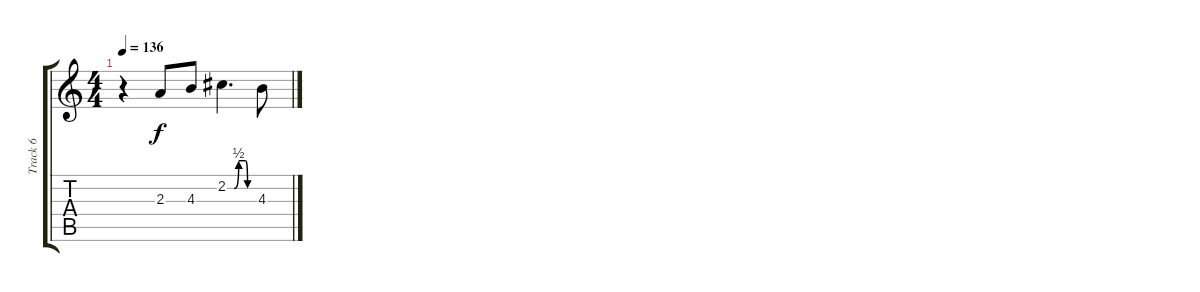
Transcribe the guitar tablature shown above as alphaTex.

\track ("Track 6" "Track 6") {instrument distortionguitar}
\staff {score tabs}
\tuning (E4 B3 G3 D3 A2 E2) {hide}
\ts (4 4)
\tempo 136
\clef g2
\ks c
r.4{dy f} 2.3.8 4.3.8 2.2{be (custom 0 0 15 0 25 2 40 2 45 0 60 0)}.4{d} 4.3.8
